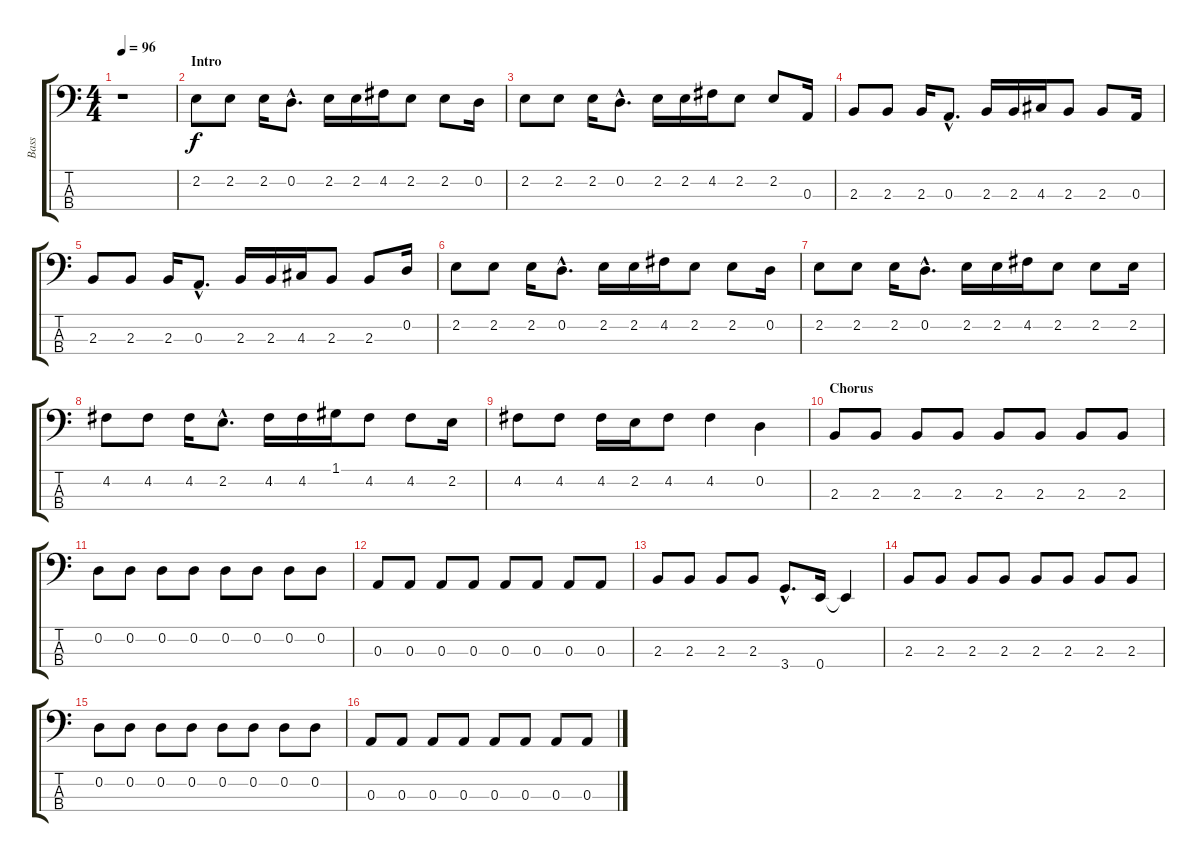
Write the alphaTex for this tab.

\track ("Bass" "Bass") {instrument electricbasspick}
\staff {score tabs}
\tuning (G2 D2 A1 E1) {hide}
\ts (4 4)
\tempo 96
\clef f4
\ks c
r.1{dy f instrument electricbasspick} |
\section ("" "Intro")
2.2.8 2.2.8 2.2.16 0.2{hac}.8{d} 2.2.16 2.2.16 4.2.16 2.2.8 2.2.8 0.2.16 |
2.2.8 2.2.8 2.2.16 0.2{hac}.8{d} 2.2.16 2.2.16 4.2.16 2.2.8 2.2.8 0.3.16 |
2.3.8 2.3.8 2.3.16 0.3{hac}.8{d} 2.3.16 2.3.16 4.3.16 2.3.8 2.3.8 0.3.16 |
2.3.8 2.3.8 2.3.16 0.3{hac}.8{d} 2.3.16 2.3.16 4.3.16 2.3.8 2.3.8 0.2.16 |
2.2.8 2.2.8 2.2.16 0.2{hac}.8{d} 2.2.16 2.2.16 4.2.16 2.2.8 2.2.8 0.2.16 |
2.2.8 2.2.8 2.2.16 0.2{hac}.8{d} 2.2.16 2.2.16 4.2.16 2.2.8 2.2.8 2.2.16 |
4.2.8 4.2.8 4.2.16 2.2{hac}.8{d} 4.2.16 4.2.16 1.1.16 4.2.8 4.2.8 2.2.16 |
4.2.8 4.2.8 4.2.16 2.2.16 4.2.8 4.2.4 0.2.4 |
\section ("" "Chorus")
2.3.8 2.3.8 2.3.8 2.3.8 2.3.8 2.3.8 2.3.8 2.3.8 |
0.2.8 0.2.8 0.2.8 0.2.8 0.2.8 0.2.8 0.2.8 0.2.8 |
0.3.8 0.3.8 0.3.8 0.3.8 0.3.8 0.3.8 0.3.8 0.3.8 |
2.3.8 2.3.8 2.3.8 2.3.8 3.4{hac}.8{d} 0.4.16 0.4{t}.4 |
2.3.8 2.3.8 2.3.8 2.3.8 2.3.8 2.3.8 2.3.8 2.3.8 |
0.2.8 0.2.8 0.2.8 0.2.8 0.2.8 0.2.8 0.2.8 0.2.8 |
0.3.8 0.3.8 0.3.8 0.3.8 0.3.8 0.3.8 0.3.8 0.3.8
